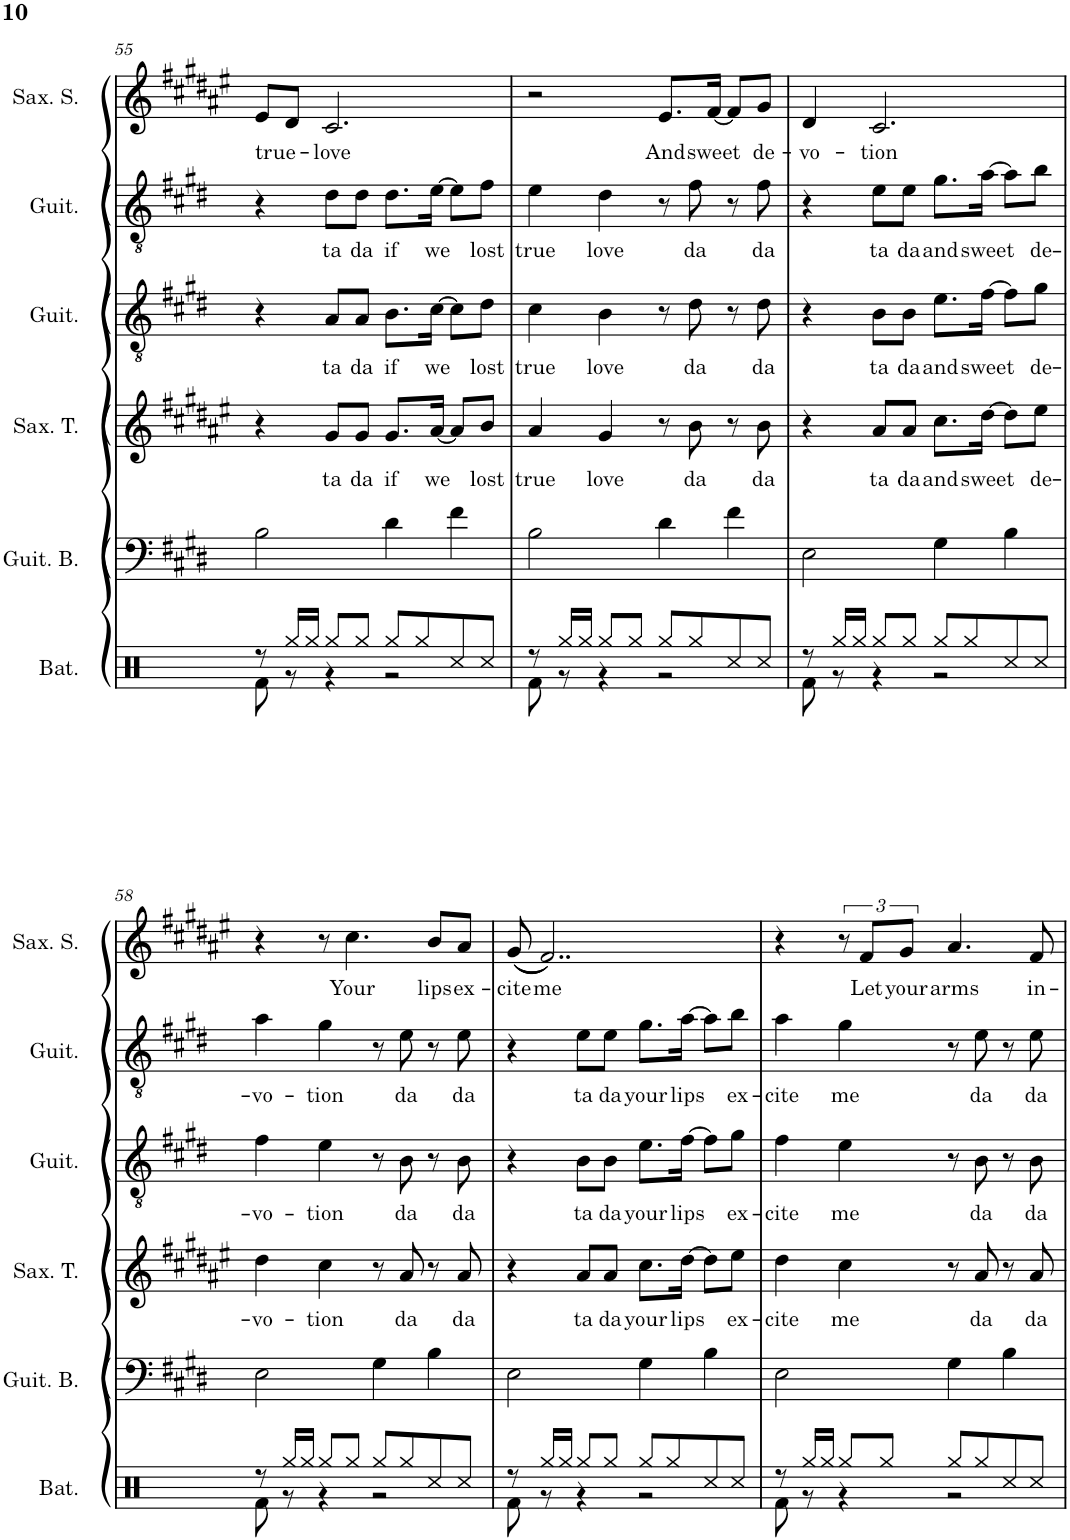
**kern	**kern	**kern	**text	**kern	**text	**kern	**text	**kern	**text
*part6	*part5	*part4	*part4	*part3	*part3	*part2	*part2	*part1	*part1
*staff6	*staff5	*staff4	*staff4	*staff3	*staff3	*staff2	*staff2	*staff1	*staff1
*I"Set de batterie	*I"Guitare basse	*I"Saxophone ténor	*	*I"Guitare acoustique	*	*I"Guitare acoustique	*	*I"Saxophone soprano	*
*I'Bat.	*I'Guit. B.	*I'Sax. T.	*	*I'Guit.	*	*I'Guit.	*	*I'Sax. S.	*
!!LO:PB:g=z
*clefX	*clefF4	*clefG2	*	*clefGv2	*	*clefGv2	*	*clefG2	*
*	*Trd7c12	*Trd8c14	*	*	*	*	*	*Trd1c2	*
*k[]	*k[f#c#g#d#]	*k[f#c#g#d#a#e#]	*	*k[f#c#g#d#]	*	*k[f#c#g#d#]	*	*k[f#c#g#d#a#e#]	*
*M4/4	*M4/4	*M4/4	*	*M4/4	*	*M4/4	*	*M4/4	*
=55	=55	=55	=55	=55	=55	=55	=55	=55	=55
*^	*	*	*	*	*	*	*	*	*
!	!	!	!	!	!	!	!	!	!	!LO:LY:b
8r	8Rf\	2B\	4r	.	4r	.	4r	.	8e#/L	true-
16Rgg/LL	8r	.	.	.	.	.	.	.	8d#/J	.
16Rgg/JJ	.	.	.	.	.	.	.	.	.	.
!	!	!	!	!LO:LY:b	!	!LO:LY:b	!	!LO:LY:b	!	!LO:LY:b
8Rgg/L	4r	.	8g#/L	ta	8A/L	ta	8d#\L	ta	2.c#/	-love
!	!	!	!	!LO:LY:b	!	!LO:LY:b	!	!LO:LY:b	!	!
8Rgg/J	.	.	8g#/J	da	8A/J	da	8d#\J	da	.	.
!	!	!	!	!LO:LY:b	!	!LO:LY:b	!	!LO:LY:b	!	!
8Rgg/L	2r	4d#\	8.g#/L	if	8.B\L	if	8.d#\L	if	.	.
8Rgg/	.	.	.	.	.	.	.	.	.	.
!	!	!	!	!LO:LY:b	!	!LO:LY:b	!	!LO:LY:b	!	!
.	.	.	[16a#/Jk	we	[16c#\Jk	we	[16e\Jk	we	.	.
8Rcc/	.	4f#\	8a#/L]	.	8c#\L]	.	8e\L]	.	.	.
!	!	!	!	!LO:LY:b	!	!LO:LY:b	!	!LO:LY:b	!	!
8Rcc/J	.	.	8b/J	lost	8d#\J	lost	8f#\J	lost	.	.
=56	=56	=56	=56	=56	=56	=56	=56	=56	=56	=56
!	!	!	!	!LO:LY:b	!	!LO:LY:b	!	!LO:LY:b	!	!
8r	8Rf\	2B\	4a#/	true	4c#\	true	4e\	true	2r	.
16Rgg/LL	8r	.	.	.	.	.	.	.	.	.
16Rgg/JJ	.	.	.	.	.	.	.	.	.	.
!	!	!	!	!LO:LY:b	!	!LO:LY:b	!	!LO:LY:b	!	!
8Rgg/L	4r	.	4g#/	love	4B\	love	4d#\	love	.	.
8Rgg/J	.	.	.	.	.	.	.	.	.	.
!	!	!	!	!	!	!	!	!	!	!LO:LY:b
8Rgg/L	2r	4d#\	8r	.	8r	.	8r	.	8.e#/L	And
!	!	!	!	!LO:LY:b	!	!LO:LY:b	!	!LO:LY:b	!	!
8Rgg/	.	.	8b\	da	8d#\	da	8f#\	da	.	.
!	!	!	!	!	!	!	!	!	!	!LO:LY:b
.	.	.	.	.	.	.	.	.	[16f#/Jk	sweet
8Rcc/	.	4f#\	8r	.	8r	.	8r	.	8f#/L]	.
!	!	!	!	!LO:LY:b	!	!LO:LY:b	!	!LO:LY:b	!	!LO:LY:b
8Rcc/J	.	.	8b\	da	8d#\	da	8f#\	da	8g#/J	de-
=57	=57	=57	=57	=57	=57	=57	=57	=57	=57	=57
!	!	!	!	!	!	!	!	!	!	!LO:LY:b
8r	8Rf\	2E\	4r	.	4r	.	4r	.	4d#/	-vo-
16Rgg/LL	8r	.	.	.	.	.	.	.	.	.
16Rgg/JJ	.	.	.	.	.	.	.	.	.	.
!	!	!	!	!LO:LY:b	!	!LO:LY:b	!	!LO:LY:b	!	!LO:LY:b
8Rgg/L	4r	.	8a#/L	ta	8B\L	ta	8e\L	ta	2.c#/	-tion
!	!	!	!	!LO:LY:b	!	!LO:LY:b	!	!LO:LY:b	!	!
8Rgg/J	.	.	8a#/J	da	8B\J	da	8e\J	da	.	.
!	!	!	!	!LO:LY:b	!	!LO:LY:b	!	!LO:LY:b	!	!
8Rgg/L	2r	4G#\	8.cc#\L	and	8.e\L	and	8.g#\L	and	.	.
8Rgg/	.	.	.	.	.	.	.	.	.	.
!	!	!	!	!LO:LY:b	!	!LO:LY:b	!	!LO:LY:b	!	!
.	.	.	[16dd#\Jk	sweet	[16f#\Jk	sweet	[16a\Jk	sweet	.	.
8Rcc/	.	4B\	8dd#\L]	.	8f#\L]	.	8a\L]	.	.	.
!	!	!	!	!LO:LY:b	!	!LO:LY:b	!	!LO:LY:b	!	!
8Rcc/J	.	.	8ee#\J	de-	8g#\J	de-	8b\J	de-	.	.
!!LO:LB:g=z
=58	=58	=58	=58	=58	=58	=58	=58	=58	=58	=58
!	!	!	!	!LO:LY:b	!	!LO:LY:b	!	!LO:LY:b	!	!
8r	8Rf\	2E\	4dd#\	-vo-	4f#\	-vo-	4a\	-vo-	4r	.
16Rgg/LL	8r	.	.	.	.	.	.	.	.	.
16Rgg/JJ	.	.	.	.	.	.	.	.	.	.
!	!	!	!	!LO:LY:b	!	!LO:LY:b	!	!LO:LY:b	!	!
8Rgg/L	4r	.	4cc#\	-tion	4e\	-tion	4g#\	-tion	8r	.
!	!	!	!	!	!	!	!	!	!	!LO:LY:b
8Rgg/J	.	.	.	.	.	.	.	.	4.cc#\	Your
8Rgg/L	2r	4G#\	8r	.	8r	.	8r	.	.	.
!	!	!	!	!LO:LY:b	!	!LO:LY:b	!	!LO:LY:b	!	!
8Rgg/	.	.	8a#/	da	8B\	da	8e\	da	.	.
!	!	!	!	!	!	!	!	!	!	!LO:LY:b
8Rcc/	.	4B\	8r	.	8r	.	8r	.	8b/L	lips
!	!	!	!	!LO:LY:b	!	!LO:LY:b	!	!LO:LY:b	!	!LO:LY:b
8Rcc/J	.	.	8a#/	da	8B\	da	8e\	da	8a#/J	ex-
=59	=59	=59	=59	=59	=59	=59	=59	=59	=59	=59
!	!	!	!	!	!	!	!	!	!	!LO:LY:b
8r	8Rf\	2E\	4r	.	4r	.	4r	.	((8g#/	-cite
!	!	!	!	!	!	!	!	!	!	!LO:LY:b
16Rgg/LL	8r	.	.	.	.	.	.	.	2..f#/))	me
16Rgg/JJ	.	.	.	.	.	.	.	.	.	.
!	!	!	!	!LO:LY:b	!	!LO:LY:b	!	!LO:LY:b	!	!
8Rgg/L	4r	.	8a#/L	ta	8B\L	ta	8e\L	ta	.	.
!	!	!	!	!LO:LY:b	!	!LO:LY:b	!	!LO:LY:b	!	!
8Rgg/J	.	.	8a#/J	da	8B\J	da	8e\J	da	.	.
!	!	!	!	!LO:LY:b	!	!LO:LY:b	!	!LO:LY:b	!	!
8Rgg/L	2r	4G#\	8.cc#\L	your	8.e\L	your	8.g#\L	your	.	.
8Rgg/	.	.	.	.	.	.	.	.	.	.
!	!	!	!	!LO:LY:b	!	!LO:LY:b	!	!LO:LY:b	!	!
.	.	.	[16dd#\Jk	lips	[16f#\Jk	lips	[16a\Jk	lips	.	.
8Rcc/	.	4B\	8dd#\L]	.	8f#\L]	.	8a\L]	.	.	.
!	!	!	!	!LO:LY:b	!	!LO:LY:b	!	!LO:LY:b	!	!
8Rcc/J	.	.	8ee#\J	ex-	8g#\J	ex-	8b\J	ex-	.	.
=60	=60	=60	=60	=60	=60	=60	=60	=60	=60	=60
!	!	!	!	!LO:LY:b	!	!LO:LY:b	!	!LO:LY:b	!	!
8r	8Rf\	2E\	4dd#\	-cite	4f#\	-cite	4a\	-cite	4r	.
16Rgg/LL	8r	.	.	.	.	.	.	.	.	.
16Rgg/JJ	.	.	.	.	.	.	.	.	.	.
!	!	!	!	!LO:LY:b	!	!LO:LY:b	!	!LO:LY:b	!	!
8Rgg/L	4r	.	4cc#\	me	4e\	me	4g#\	me	12r	.
!	!	!	!	!	!	!	!	!	!	!LO:LY:b
.	.	.	.	.	.	.	.	.	12f#/L	Let
8Rgg/J	.	.	.	.	.	.	.	.	.	.
!	!	!	!	!	!	!	!	!	!	!LO:LY:b
.	.	.	.	.	.	.	.	.	12g#/J	your
!	!	!	!	!	!	!	!	!	!	!LO:LY:b
8Rgg/L	2r	4G#\	8r	.	8r	.	8r	.	4.a#/	arms
!	!	!	!	!LO:LY:b	!	!LO:LY:b	!	!LO:LY:b	!	!
8Rgg/	.	.	8a#/	da	8B\	da	8e\	da	.	.
8Rcc/	.	4B\	8r	.	8r	.	8r	.	.	.
!	!	!	!	!LO:LY:b	!	!LO:LY:b	!	!LO:LY:b	!	!LO:LY:b
8Rcc/J	.	.	8a#/	da	8B\	da	8e\	da	8f#/	in-
*v	*v	*	*	*	*	*	*	*	*	*
=	=	=	=	=	=	=	=	=	=
*-	*-	*-	*-	*-	*-	*-	*-	*-	*-
